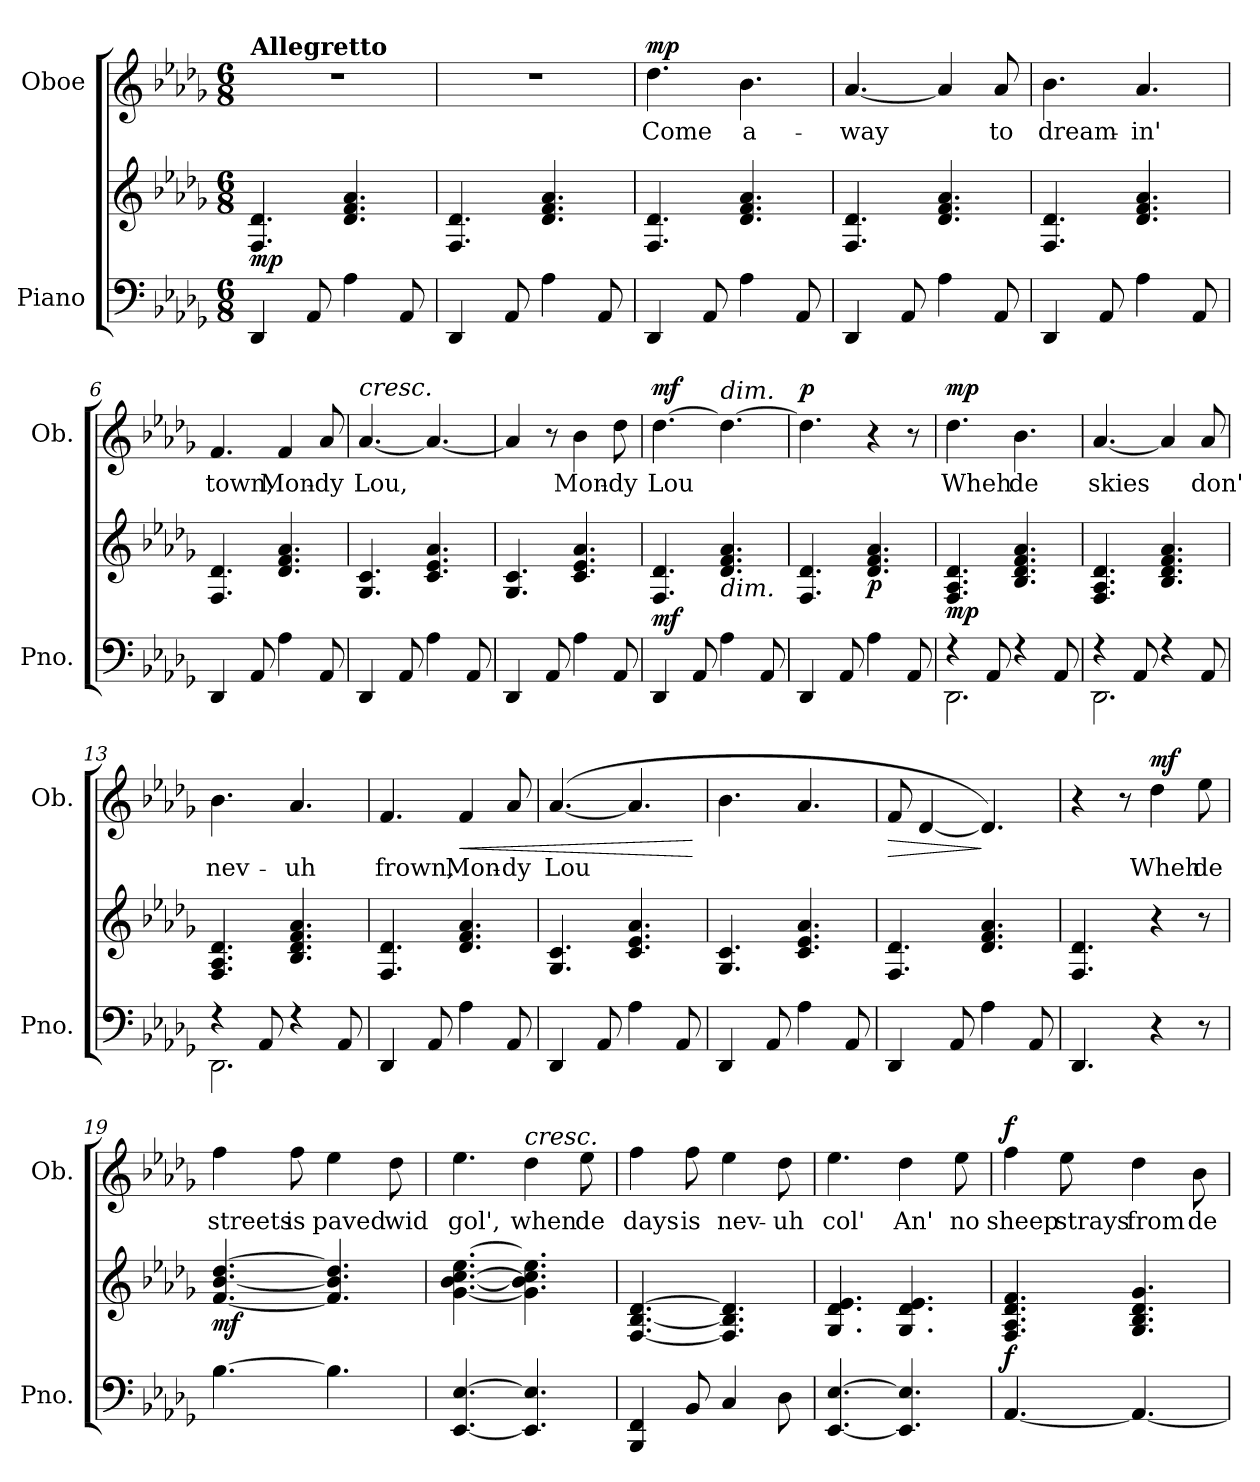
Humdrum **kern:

**kern	**kern	**dynam	**kern	**text	**dynam
*part2	*part2	*part2	*part1	*part1	*part1
*staff3	*staff2	*staff2/3	*staff1	*staff1	*staff1
*I"Piano	*	*	*I"Oboe	*	*
*I'Pno.	*	*	*I'Ob.	*	*
*clefF4	*clefG2	*	*clefG2	*	*
*k[b-e-a-d-g-]	*k[b-e-a-d-g-]	*	*k[b-e-a-d-g-]	*	*
*M6/8	*M6/8	*	*M6/8	*	*
=1	=1	=1	=1	=1	=1
!	!	!	!LO:TX:a:B:t=Allegretto	!	!
!	!	!LO:DY:b	!	!	!
4DD-/	4.F/ 4.d-/	mp	2.r	.	.
8AA-/	.	.	.	.	.
4A-\	4.d-/ 4.f/ 4.a-/	.	.	.	.
8AA-/	.	.	.	.	.
=2	=2	=2	=2	=2	=2
4DD-/	4.F/ 4.d-/	.	2.r	.	.
8AA-/	.	.	.	.	.
4A-\	4.d-/ 4.f/ 4.a-/	.	.	.	.
8AA-/	.	.	.	.	.
=3	=3	=3	=3	=3	=3
!	!	!	!	!LO:LY:b	!LO:DY:a
4DD-/	4.F/ 4.d-/	.	4.dd-\	Come	mp
8AA-/	.	.	.	.	.
!	!	!	!	!LO:LY:b	!
4A-\	4.d-/ 4.f/ 4.a-/	.	4.b-\	a-	.
8AA-/	.	.	.	.	.
=4	=4	=4	=4	=4	=4
!	!	!	!	!LO:LY:b	!
4DD-/	4.F/ 4.d-/	.	[4.a-/	-way	.
8AA-/	.	.	.	.	.
4A-\	4.d-/ 4.f/ 4.a-/	.	4a-/]	.	.
!	!	!	!	!LO:LY:b	!
8AA-/	.	.	8a-/	to	.
=5	=5	=5	=5	=5	=5
!	!	!	!	!LO:LY:b	!
4DD-/	4.F/ 4.d-/	.	4.b-\	dream-	.
8AA-/	.	.	.	.	.
!	!	!	!	!LO:LY:b	!
4A-\	4.d-/ 4.f/ 4.a-/	.	4.a-/	-in'	.
8AA-/	.	.	.	.	.
!!LO:LB:g=z
=6	=6	=6	=6	=6	=6
!	!	!	!	!LO:LY:b	!
4DD-/	4.F/ 4.d-/	.	4.f/	town,	.
8AA-/	.	.	.	.	.
!	!	!	!	!LO:LY:b	!
4A-\	4.d-/ 4.f/ 4.a-/	.	4f/	Mon-	.
!	!	!	!	!LO:LY:b	!
8AA-/	.	.	8a-/	-dy	.
=7	=7	=7	=7	=7	=7
!	!	!	!LO:TX:a:i:t=cresc.	!	!
!	!	!	!	!LO:LY:b	!
4DD-/	4.G-/ 4.c/	.	[4.a-/	Lou,	.
8AA-/	.	.	.	.	.
4A-\	4.c/ 4.e-/ 4.a-/	.	4.a-/_	.	.
8AA-/	.	.	.	.	.
=8	=8	=8	=8	=8	=8
4DD-/	4.G-/ 4.c/	.	4a-/]	.	.
8AA-/	.	.	8r	.	.
!	!	!	!	!LO:LY:b	!
4A-\	4.c/ 4.e-/ 4.a-/	.	4b-\	Mon-	.
!	!	!	!	!LO:LY:b	!
8AA-/	.	.	8dd-\	-dy	.
=9	=9	=9	=9	=9	=9
!	!	!LO:DY:b	!	!LO:LY:b	!LO:DY:a
4DD-/	4.F/ 4.d-/	mf	[4.dd-\	Lou	mf
8AA-/	.	.	.	.	.
!	!	!	!LO:TX:a:i:t=dim.	!	!
!	!LO:TX:b:i:t=dim.	!	!	!	!
4A-\	4.d-/ 4.f/ 4.a-/	.	4.dd-\_	.	.
8AA-/	.	.	.	.	.
=10	=10	=10	=10	=10	=10
!	!	!	!	!	!LO:DY:b
4DD-/	4.F/ 4.d-/	.	4.dd-\]	.	p
8AA-/	.	.	.	.	.
!	!	!LO:DY:b	!	!	!
4A-\	4.d-/ 4.f/ 4.a-/	p	4r	.	.
8AA-/	.	.	8r	.	.
=11	=11	=11	=11	=11	=11
*^	*	*	*	*	*
!	!	!	!LO:DY:b	!	!LO:LY:b	!LO:DY:a
4r	2.DD-\	4.F/ 4.A-/ 4.d-/	mp	4.dd-\	Wheh	mp
8AA-/	.	.	.	.	.	.
!	!	!	!	!	!LO:LY:b	!
4r	.	4.B-/ 4.d-/ 4.f/ 4.a-/	.	4.b-\	de	.
8AA-/	.	.	.	.	.	.
!!LO:LB:g=z
=12	=12	=12	=12	=12	=12	=12
!	!	!	!	!	!LO:LY:b	!
4r	2.DD-\	4.F/ 4.A-/ 4.d-/	.	[4.a-/	skies	.
8AA-/	.	.	.	.	.	.
4r	.	4.B-/ 4.d-/ 4.f/ 4.a-/	.	4a-/]	.	.
!	!	!	!	!	!LO:LY:b	!
8AA-/	.	.	.	8a-/	don'	.
=13	=13	=13	=13	=13	=13	=13
!	!	!	!	!	!LO:LY:b	!
4r	2.DD-\	4.F/ 4.A-/ 4.d-/	.	4.b-\	nev-	.
8AA-/	.	.	.	.	.	.
!	!	!	!	!	!LO:LY:b	!
4r	.	4.B-/ 4.d-/ 4.f/ 4.a-/	.	4.a-/	-uh	.
8AA-/	.	.	.	.	.	.
*v	*v	*	*	*	*	*
=14	=14	=14	=14	=14	=14
!	!	!	!	!LO:LY:b	!
4DD-/	4.F/ 4.d-/	.	4.f/	frown,	.
8AA-/	.	.	.	.	.
!	!	!	!	!LO:LY:b	!LO:HP:b
4A-\	4.d-/ 4.f/ 4.a-/	.	4f/	Mon-	<
!	!	!	!	!LO:LY:b	!
8AA-/	.	.	8a-/	-dy	.
=15	=15	=15	=15	=15	=15
!	!	!	!	!LO:LY:b	!
4DD-/	4.G-/ 4.c/	.	(>[4.a-/	Lou	.
8AA-/	.	.	.	.	.
4A-\	4.c/ 4.e-/ 4.a-/	.	4.a-/]	.	.
8AA-/	.	.	.	.	.
.	.	.	.	.	[
=16	=16	=16	=16	=16	=16
4DD-/	4.G-/ 4.c/	.	4.b-\	.	.
8AA-/	.	.	.	.	.
4A-\	4.c/ 4.e-/ 4.a-/	.	4.a-/	.	.
8AA-/	.	.	.	.	.
=17	=17	=17	=17	=17	=17
!	!	!	!	!	!LO:HP:b
4DD-/	4.F/ 4.d-/	.	8f/	.	>
.	.	.	[4d-/	.	.
8AA-/	.	.	.	.	.
4A-\	4.d-/ 4.f/ 4.a-/	.	4.d-/])	.	]
8AA-/	.	.	.	.	.
!!LO:PB:g=z
=18	=18	=18	=18	=18	=18
4.DD-/	4.F/ 4.d-/	.	4r	.	.
.	.	.	8r	.	.
!	!	!	!	!LO:LY:b	!LO:DY:a
4r	4r	.	4dd-\	Wheh	mf
!	!	!	!	!LO:LY:b	!
8r	8r	.	8ee-\	de	.
=19	=19	=19	=19	=19	=19
!	!	!LO:DY:b	!	!LO:LY:b	!
[4.B-\	[4.f/ [4.b-/ [4.dd-/	mf	4ff\	streets	.
!	!	!	!	!LO:LY:b	!
.	.	.	8ff\	is	.
!	!	!	!	!LO:LY:b	!
4.B-\]	4.f/] 4.b-/] 4.dd-/]	.	4ee-\	paved	.
!	!	!	!	!LO:LY:b	!
.	.	.	8dd-\	wid	.
=20	=20	=20	=20	=20	=20
!	!	!	!	!LO:LY:b	!
[4.EE-/ [4.E-/	[4.g-\ [4.b-\ [4.cc\ [4.ee-\	.	4.ee-\	gol',	.
!	!	!	!LO:TX:a:i:t=cresc.	!	!
!	!	!	!	!LO:LY:b	!
4.EE-/] 4.E-/]	4.g-\] 4.b-\] 4.cc\] 4.ee-\]	.	4dd-\	when	.
!	!	!	!	!LO:LY:b	!
.	.	.	8ee-\	de	.
=21	=21	=21	=21	=21	=21
!	!	!	!	!LO:LY:b	!
4BBB-/ 4FF/	[4.F/ [4.B-/ [4.d-/	.	4ff\	days	.
!	!	!	!	!LO:LY:b	!
8BB-/	.	.	8ff\	is	.
!	!	!	!	!LO:LY:b	!
4C/	4.F/] 4.B-/] 4.d-/]	.	4ee-\	nev-	.
!	!	!	!	!LO:LY:b	!
8D-\	.	.	8dd-\	-uh	.
=22	=22	=22	=22	=22	=22
!	!	!	!	!LO:LY:b	!
[4.EE-/ [4.E-/	4.G-/ 4.d-/ 4.e-/	.	4.ee-\	col'	.
!	!	!	!	!LO:LY:b	!
4.EE-/] 4.E-/]	4.G-/ 4.d-/ 4.e-/	.	4dd-\	An'	.
!	!	!	!	!LO:LY:b	!
.	.	.	8ee-\	no	.
!!LO:LB:g=z
=23	=23	=23	=23	=23	=23
!	!	!LO:DY:b	!	!LO:LY:b	!LO:DY:a
[4.AA-/	4.F/ 4.A-/ 4.d-/ 4.f/	f	4ff\	sheep	f
!	!	!	!	!LO:LY:b	!
.	.	.	8ee-\	strays	.
!	!	!	!	!LO:LY:b	!
4.AA-/_	4.G-/ 4.B-/ 4.d-/ 4.g-/	.	4dd-\	from	.
!	!	!	!	!LO:LY:b	!
.	.	.	8b-\	de	.
=	=	=	=	=	=
*-	*-	*-	*-	*-	*-
